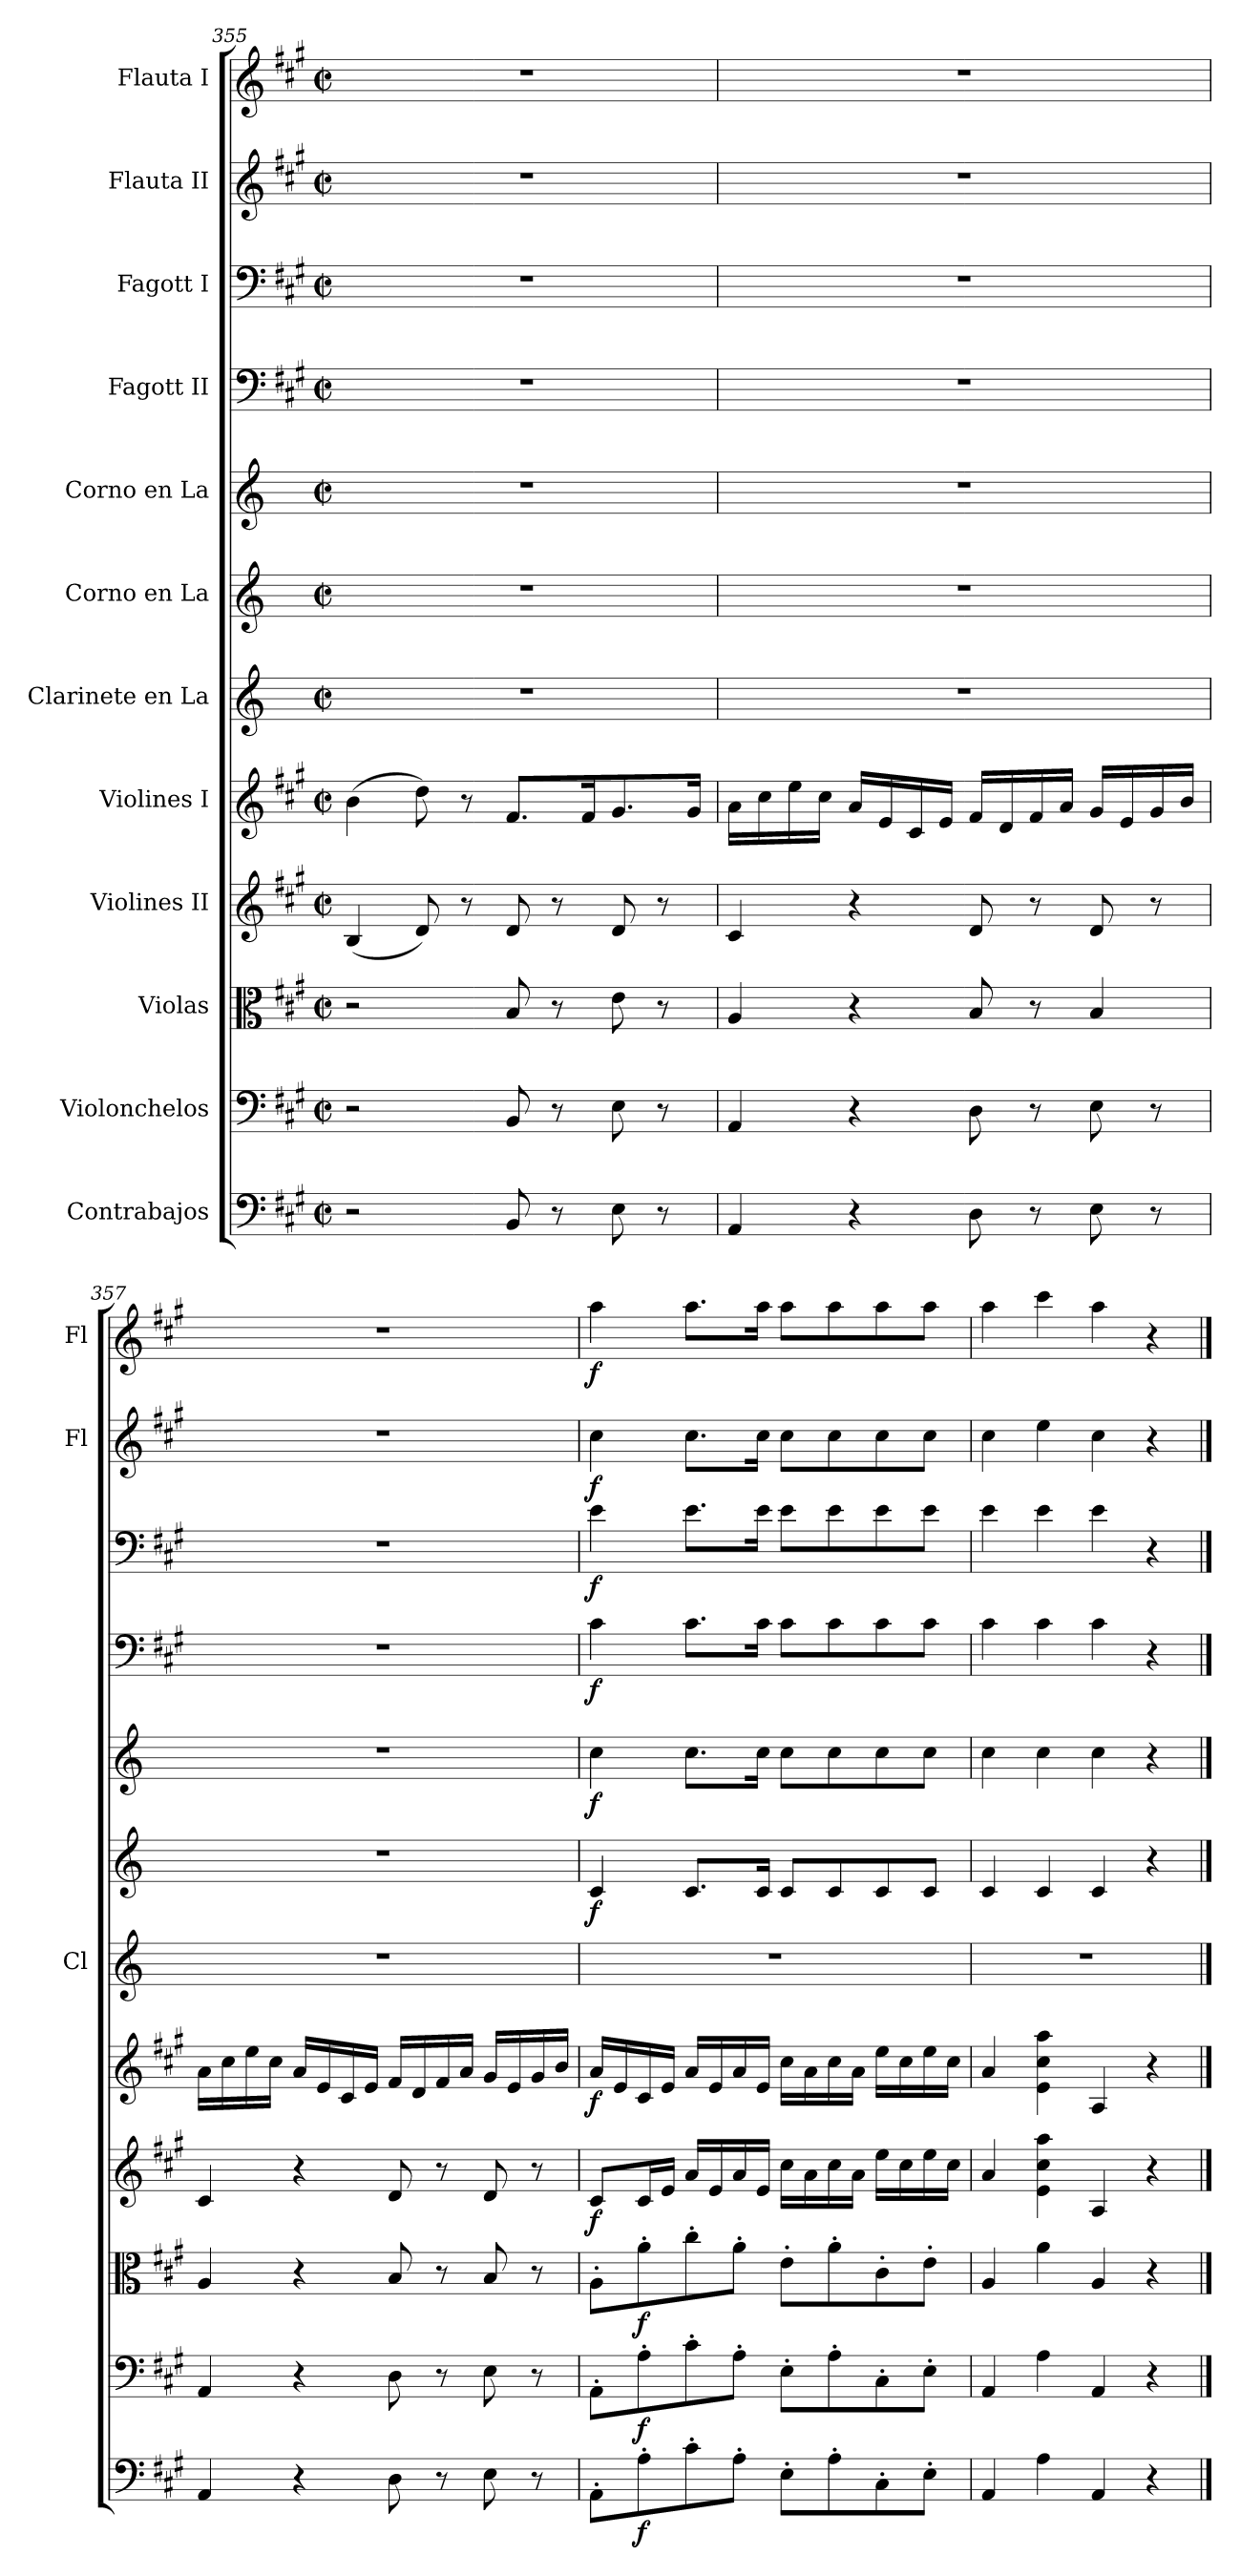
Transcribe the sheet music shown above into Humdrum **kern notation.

**kern	**dynam	**kern	**dynam	**kern	**dynam	**kern	**dynam	**kern	**dynam	**kern	**kern	**dynam	**kern	**dynam	**kern	**dynam	**kern	**dynam	**kern	**dynam	**kern	**dynam
*part12	*part12	*part11	*part11	*part10	*part10	*part9	*part9	*part8	*part8	*part7	*part6	*part6	*part5	*part5	*part4	*part4	*part3	*part3	*part2	*part2	*part1	*part1
*staff12	*staff12	*staff11	*staff11	*staff10	*staff10	*staff9	*staff9	*staff8	*staff8	*staff7	*staff6	*staff6	*staff5	*staff5	*staff4	*staff4	*staff3	*staff3	*staff2	*staff2	*staff1	*staff1
*I"Contrabajos	*	*I"Violonchelos	*	*I"Violas	*	*I"Violines II	*	*I"Violines I	*	*I"Clarinete en La	*I"Corno en La	*	*I"Corno en La	*	*I"Fagott II	*	*I"Fagott I	*	*I"Flauta II	*	*I"Flauta I	*
*	*	*	*	*	*	*	*	*	*	*I'Cl	*	*	*	*	*	*	*	*	*I'Fl	*	*I'Fl	*
*clefF4	*	*clefF4	*	*clefC3	*	*clefG2	*	*clefG2	*	*clefG2	*clefG2	*	*clefG2	*	*clefF4	*	*clefF4	*	*clefG2	*	*clefG2	*
*ITrd7c12	*	*	*	*	*	*	*	*	*	*ITrd2c3	*ITrd2c3	*	*ITrd2c3	*	*	*	*	*	*	*	*	*
*k[f#c#g#]	*	*k[f#c#g#]	*	*k[f#c#g#]	*	*k[f#c#g#]	*	*k[f#c#g#]	*	*k[f#c#g#]	*k[f#c#g#]	*	*k[f#c#g#]	*	*k[f#c#g#]	*	*k[f#c#g#]	*	*k[f#c#g#]	*	*k[f#c#g#]	*
*M2/2	*	*M2/2	*	*M2/2	*	*M2/2	*	*M2/2	*	*M2/2	*M2/2	*	*M2/2	*	*M2/2	*	*M2/2	*	*M2/2	*	*M2/2	*
*met(c|)	*	*met(c|)	*	*met(c|)	*	*met(c|)	*	*met(c|)	*	*met(c|)	*met(c|)	*	*met(c|)	*	*met(c|)	*	*met(c|)	*	*met(c|)	*	*met(c|)	*
=355	=355	=355	=355	=355	=355	=355	=355	=355	=355	=355	=355	=355	=355	=355	=355	=355	=355	=355	=355	=355	=355	=355
2r	.	2r	.	2r	.	(<4B/	.	(>4b\	.	1r	1r	.	1r	.	1r	.	1r	.	1r	.	1r	.
.	.	.	.	.	.	8d/)	.	8dd\)	.	.	.	.	.	.	.	.	.	.	.	.	.	.
.	.	.	.	.	.	8r	.	8r	.	.	.	.	.	.	.	.	.	.	.	.	.	.
8BBB/	.	8BB/	.	8B/	.	8d/	.	8.f#/L	.	.	.	.	.	.	.	.	.	.	.	.	.	.
8r	.	8r	.	8r	.	8r	.	.	.	.	.	.	.	.	.	.	.	.	.	.	.	.
.	.	.	.	.	.	.	.	16f#/K	.	.	.	.	.	.	.	.	.	.	.	.	.	.
8EE\	.	8E\	.	8e\	.	8d/	.	8.g#/	.	.	.	.	.	.	.	.	.	.	.	.	.	.
8r	.	8r	.	8r	.	8r	.	.	.	.	.	.	.	.	.	.	.	.	.	.	.	.
.	.	.	.	.	.	.	.	16g#/Jk	.	.	.	.	.	.	.	.	.	.	.	.	.	.
=356	=356	=356	=356	=356	=356	=356	=356	=356	=356	=356	=356	=356	=356	=356	=356	=356	=356	=356	=356	=356	=356	=356
4AAA/	.	4AA/	.	4A/	.	4c#/	.	16a\LL	.	1r	1r	.	1r	.	1r	.	1r	.	1r	.	1r	.
.	.	.	.	.	.	.	.	16cc#\	.	.	.	.	.	.	.	.	.	.	.	.	.	.
.	.	.	.	.	.	.	.	16ee\	.	.	.	.	.	.	.	.	.	.	.	.	.	.
.	.	.	.	.	.	.	.	16cc#\JJ	.	.	.	.	.	.	.	.	.	.	.	.	.	.
4r	.	4r	.	4r	.	4r	.	16a/LL	.	.	.	.	.	.	.	.	.	.	.	.	.	.
.	.	.	.	.	.	.	.	16e/	.	.	.	.	.	.	.	.	.	.	.	.	.	.
.	.	.	.	.	.	.	.	16c#/	.	.	.	.	.	.	.	.	.	.	.	.	.	.
.	.	.	.	.	.	.	.	16e/JJ	.	.	.	.	.	.	.	.	.	.	.	.	.	.
8DD\	.	8D\	.	8B/	.	8d/	.	16f#/LL	.	.	.	.	.	.	.	.	.	.	.	.	.	.
.	.	.	.	.	.	.	.	16d/	.	.	.	.	.	.	.	.	.	.	.	.	.	.
8r	.	8r	.	8r	.	8r	.	16f#/	.	.	.	.	.	.	.	.	.	.	.	.	.	.
.	.	.	.	.	.	.	.	16a/JJ	.	.	.	.	.	.	.	.	.	.	.	.	.	.
8EE\	.	8E\	.	4B/	.	8d/	.	16g#/LL	.	.	.	.	.	.	.	.	.	.	.	.	.	.
.	.	.	.	.	.	.	.	16e/	.	.	.	.	.	.	.	.	.	.	.	.	.	.
8r	.	8r	.	.	.	8r	.	16g#/	.	.	.	.	.	.	.	.	.	.	.	.	.	.
.	.	.	.	.	.	.	.	16b/JJ	.	.	.	.	.	.	.	.	.	.	.	.	.	.
!!LO:PB:g=z
=357	=357	=357	=357	=357	=357	=357	=357	=357	=357	=357	=357	=357	=357	=357	=357	=357	=357	=357	=357	=357	=357	=357
4AAA/	.	4AA/	.	4A/	.	4c#/	.	16a\LL	.	1r	1r	.	1r	.	1r	.	1r	.	1r	.	1r	.
.	.	.	.	.	.	.	.	16cc#\	.	.	.	.	.	.	.	.	.	.	.	.	.	.
.	.	.	.	.	.	.	.	16ee\	.	.	.	.	.	.	.	.	.	.	.	.	.	.
.	.	.	.	.	.	.	.	16cc#\JJ	.	.	.	.	.	.	.	.	.	.	.	.	.	.
4r	.	4r	.	4r	.	4r	.	16a/LL	.	.	.	.	.	.	.	.	.	.	.	.	.	.
.	.	.	.	.	.	.	.	16e/	.	.	.	.	.	.	.	.	.	.	.	.	.	.
.	.	.	.	.	.	.	.	16c#/	.	.	.	.	.	.	.	.	.	.	.	.	.	.
.	.	.	.	.	.	.	.	16e/JJ	.	.	.	.	.	.	.	.	.	.	.	.	.	.
8DD\	.	8D\	.	8B/	.	8d/	.	16f#/LL	.	.	.	.	.	.	.	.	.	.	.	.	.	.
.	.	.	.	.	.	.	.	16d/	.	.	.	.	.	.	.	.	.	.	.	.	.	.
8r	.	8r	.	8r	.	8r	.	16f#/	.	.	.	.	.	.	.	.	.	.	.	.	.	.
.	.	.	.	.	.	.	.	16a/JJ	.	.	.	.	.	.	.	.	.	.	.	.	.	.
8EE\	.	8E\	.	8B/	.	8d/	.	16g#/LL	.	.	.	.	.	.	.	.	.	.	.	.	.	.
.	.	.	.	.	.	.	.	16e/	.	.	.	.	.	.	.	.	.	.	.	.	.	.
8r	.	8r	.	8r	.	8r	.	16g#/	.	.	.	.	.	.	.	.	.	.	.	.	.	.
.	.	.	.	.	.	.	.	16b/JJ	.	.	.	.	.	.	.	.	.	.	.	.	.	.
=358	=358	=358	=358	=358	=358	=358	=358	=358	=358	=358	=358	=358	=358	=358	=358	=358	=358	=358	=358	=358	=358	=358
!	!	!	!	!	!	!	!LO:DY:b	!	!LO:DY:b	!	!	!LO:DY:b	!	!LO:DY:b	!	!LO:DY:b	!	!LO:DY:b	!	!LO:DY:b	!	!LO:DY:b
8AAA'\L	.	8AA'\L	.	8A'\L	.	8c#/L	f	16a/LL	f	1r	4A/	f	4a\	f	4c#\	f	4e\	f	4cc#\	f	4aa\	f
.	.	.	.	.	.	.	.	16e/	.	.	.	.	.	.	.	.	.	.	.	.	.	.
!	!LO:DY:b	!	!LO:DY:b	!	!LO:DY:b	!	!	!	!	!	!	!	!	!	!	!	!	!	!	!	!	!
8AA'\	f	8A'\	f	8a'\	f	16c#/L	.	16c#/	.	.	.	.	.	.	.	.	.	.	.	.	.	.
.	.	.	.	.	.	16e/JJ	.	16e/JJ	.	.	.	.	.	.	.	.	.	.	.	.	.	.
8C#'\	.	8c#'\	.	8cc#'\	.	16a/LL	.	16a/LL	.	.	8.A/L	.	8.a\L	.	8.c#\L	.	8.e\L	.	8.cc#\L	.	8.aa\L	.
.	.	.	.	.	.	16e/	.	16e/	.	.	.	.	.	.	.	.	.	.	.	.	.	.
8AA'\J	.	8A'\J	.	8a'\J	.	16a/	.	16a/	.	.	.	.	.	.	.	.	.	.	.	.	.	.
.	.	.	.	.	.	16e/JJ	.	16e/JJ	.	.	16A/Jk	.	16a\Jk	.	16c#\Jk	.	16e\Jk	.	16cc#\Jk	.	16aa\Jk	.
8EE'\L	.	8E'\L	.	8e'\L	.	16cc#\LL	.	16cc#\LL	.	.	8A/L	.	8a\L	.	8c#\L	.	8e\L	.	8cc#\L	.	8aa\L	.
.	.	.	.	.	.	16a\	.	16a\	.	.	.	.	.	.	.	.	.	.	.	.	.	.
8AA'\	.	8A'\	.	8a'\	.	16cc#\	.	16cc#\	.	.	8A/	.	8a\	.	8c#\	.	8e\	.	8cc#\	.	8aa\	.
.	.	.	.	.	.	16a\JJ	.	16a\JJ	.	.	.	.	.	.	.	.	.	.	.	.	.	.
8CC#'\	.	8C#'\	.	8c#'\	.	16ee\LL	.	16ee\LL	.	.	8A/	.	8a\	.	8c#\	.	8e\	.	8cc#\	.	8aa\	.
.	.	.	.	.	.	16cc#\	.	16cc#\	.	.	.	.	.	.	.	.	.	.	.	.	.	.
8EE'\J	.	8E'\J	.	8e'\J	.	16ee\	.	16ee\	.	.	8A/J	.	8a\J	.	8c#\J	.	8e\J	.	8cc#\J	.	8aa\J	.
.	.	.	.	.	.	16cc#\JJ	.	16cc#\JJ	.	.	.	.	.	.	.	.	.	.	.	.	.	.
=359	=359	=359	=359	=359	=359	=359	=359	=359	=359	=359	=359	=359	=359	=359	=359	=359	=359	=359	=359	=359	=359	=359
4AAA/	.	4AA/	.	4A/	.	4a/	.	4a/	.	1r	4A/	.	4a\	.	4c#\	.	4e\	.	4cc#\	.	4aa\	.
4AA\	.	4A\	.	4a\	.	4e\ 4cc#\ 4aa\	.	4e\ 4cc#\ 4aa\	.	.	4A/	.	4a\	.	4c#\	.	4e\	.	4ee\	.	4ccc#\	.
4AAA/	.	4AA/	.	4A/	.	4A/	.	4A/	.	.	4A/	.	4a\	.	4c#\	.	4e\	.	4cc#\	.	4aa\	.
4r	.	4r	.	4r	.	4r	.	4r	.	.	4r	.	4r	.	4r	.	4r	.	4r	.	4r	.
==	==	==	==	==	==	==	==	==	==	==	==	==	==	==	==	==	==	==	==	==	==	==
*-	*-	*-	*-	*-	*-	*-	*-	*-	*-	*-	*-	*-	*-	*-	*-	*-	*-	*-	*-	*-	*-	*-
